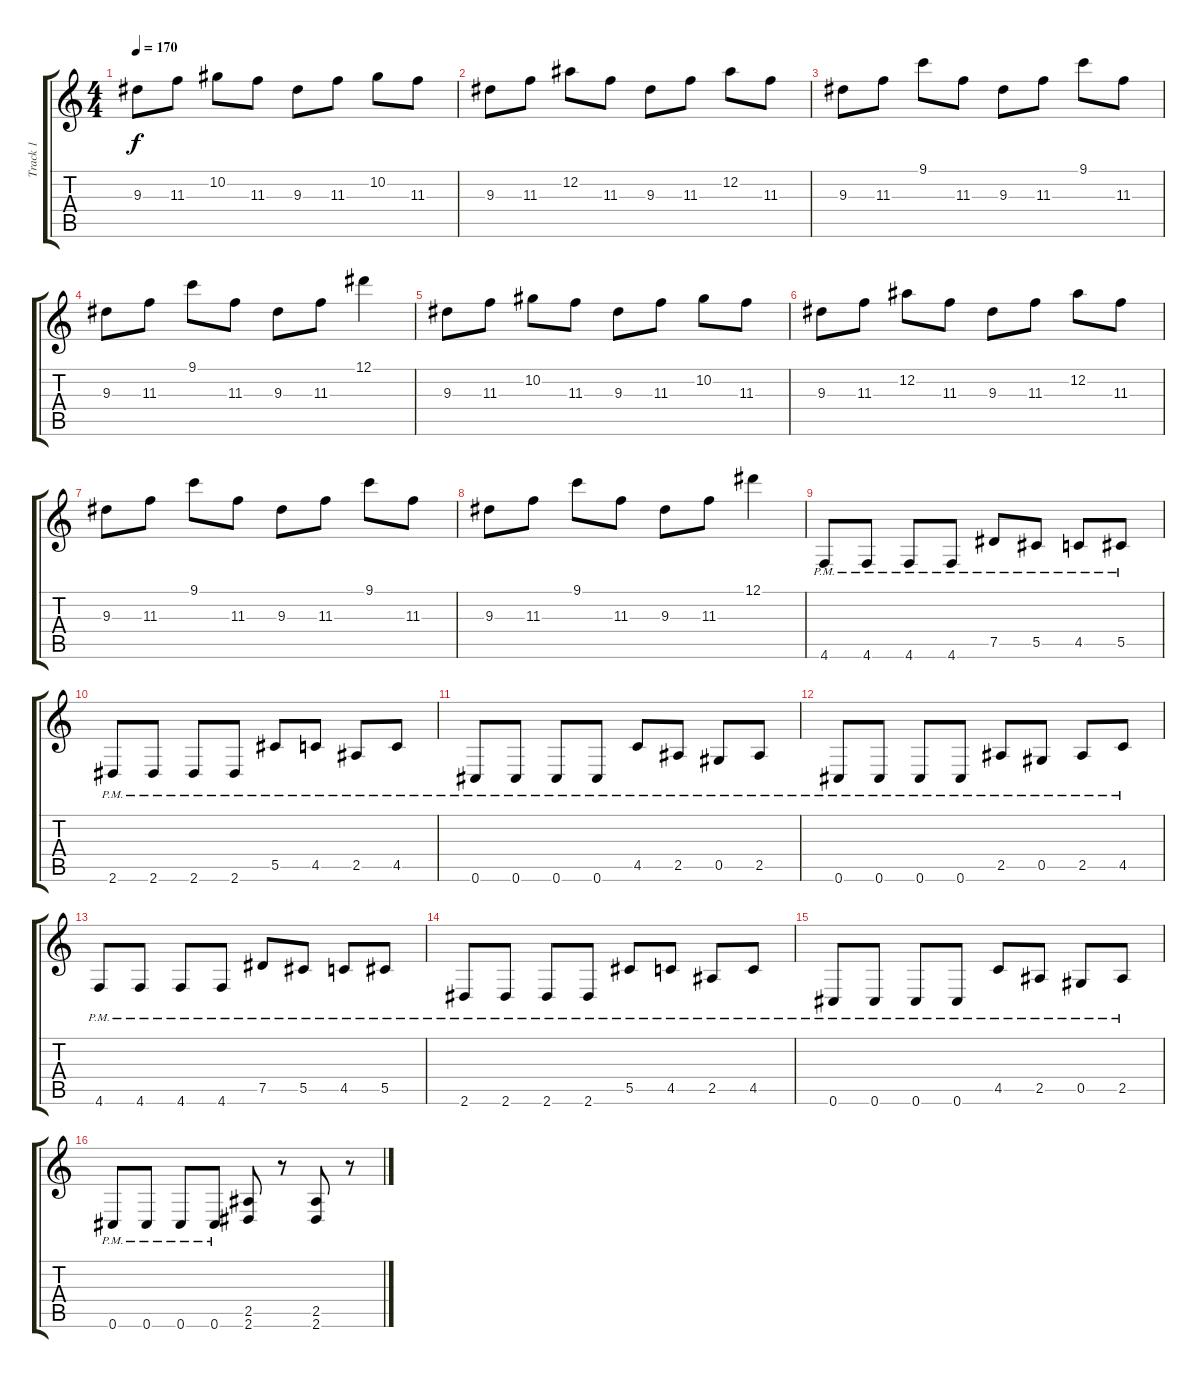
\track ("Track 1" "Track 1") {instrument overdrivenguitar}
\staff {score tabs}
\tuning (Eb4 Bb3 Gb3 Db3 Ab2 Db2) {hide}
\ts (4 4)
\tempo 170
\clef g2
\ks c
9.3.8{dy f instrument overdrivenguitar} 11.3.8 10.2.8 11.3.8 9.3.8 11.3.8 10.2.8 11.3.8 |
9.3.8 11.3.8 12.2.8 11.3.8 9.3.8 11.3.8 12.2.8 11.3.8 |
9.3.8 11.3.8 9.1.8 11.3.8 9.3.8 11.3.8 9.1.8 11.3.8 |
9.3.8 11.3.8 9.1.8 11.3.8 9.3.8 11.3.8 12.1.4 |
9.3.8 11.3.8 10.2.8 11.3.8 9.3.8 11.3.8 10.2.8 11.3.8 |
9.3.8 11.3.8 12.2.8 11.3.8 9.3.8 11.3.8 12.2.8 11.3.8 |
9.3.8 11.3.8 9.1.8 11.3.8 9.3.8 11.3.8 9.1.8 11.3.8 |
9.3.8 11.3.8 9.1.8 11.3.8 9.3.8 11.3.8 12.1.4 |
4.6{pm}.8 4.6{pm}.8 4.6{pm}.8 4.6{pm}.8 7.5{pm}.8 5.5{pm}.8 4.5{pm}.8 5.5{pm}.8 |
2.6{pm}.8 2.6{pm}.8 2.6{pm}.8 2.6{pm}.8 5.5{pm}.8 4.5{pm}.8 2.5{pm}.8 4.5{pm}.8 |
0.6{pm}.8 0.6{pm}.8 0.6{pm}.8 0.6{pm}.8 4.5{pm}.8 2.5{pm}.8 0.5{pm}.8 2.5{pm}.8 |
0.6{pm}.8 0.6{pm}.8 0.6{pm}.8 0.6{pm}.8 2.5{pm}.8 0.5{pm}.8 2.5{pm}.8 4.5{pm}.8 |
4.6{pm}.8 4.6{pm}.8 4.6{pm}.8 4.6{pm}.8 7.5{pm}.8 5.5{pm}.8 4.5{pm}.8 5.5{pm}.8 |
2.6{pm}.8 2.6{pm}.8 2.6{pm}.8 2.6{pm}.8 5.5{pm}.8 4.5{pm}.8 2.5{pm}.8 4.5{pm}.8 |
0.6{pm}.8 0.6{pm}.8 0.6{pm}.8 0.6{pm}.8 4.5{pm}.8 2.5{pm}.8 0.5{pm}.8 2.5{pm}.8 |
0.6{pm}.8 0.6{pm}.8 0.6{pm}.8 0.6{pm}.8 (2.5 2.6).8 r.8 (2.5 2.6).8 r.8
